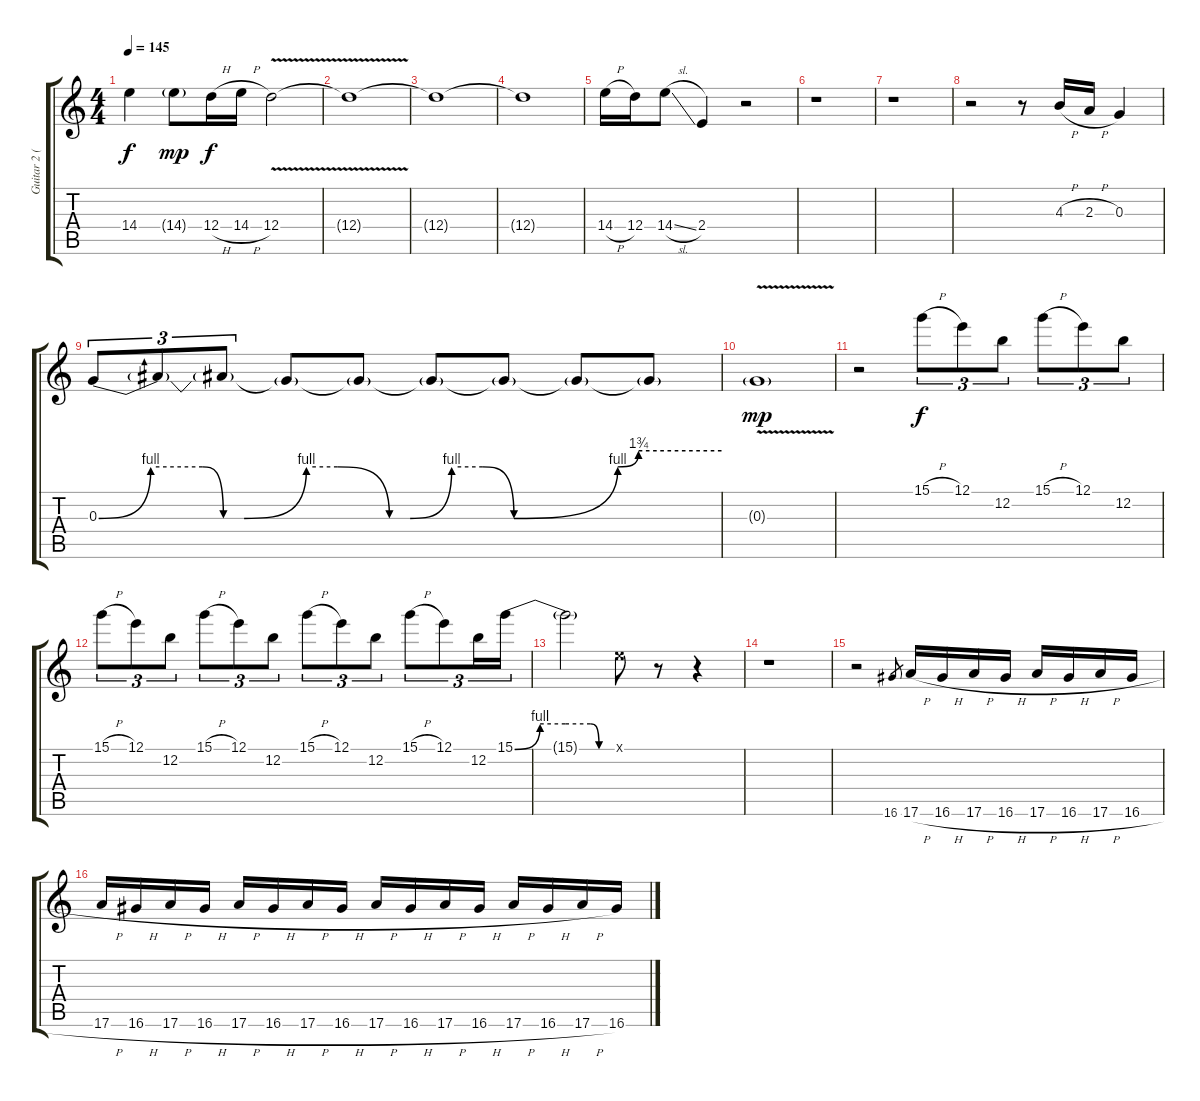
\track ("Guitar 2 (Page)" "Guitar 2 (") {instrument overdrivenguitar}
\staff {score tabs}
\tuning (E4 B3 G3 D3 A2 E2) {hide}
\ts (4 4)
\tempo 145
\clef g2
\ks c
14.4{t}.4{dy f} 14.4{g}.8{dy mp} 12.4{h}.16{dy f} 14.4{h}.16 12.4{v}.2 |
12.4{t}.1 |
12.4{t}.1 |
12.4{t}.1 |
14.4{h}.16 12.4.16 14.4{sl}.8 2.4.4 r.2 |
r.1 |
r.1 |
r.2 r.8 4.3{h}.16 2.3{h}.16 0.3.4 |
0.3{be (custom 0 0 5 4 10 4 12 0 14 0 20 4 23 4 28 0 30 0 34 4 37 4 40 0 50 4 52 7 60 7)}.8{tu (3 2)} 0.3{t}.8{tu (3 2)} 0.3{t}.8{tu (3 2)} 0.3{t}.8 0.3{t}.8 0.3{t}.8 0.3{t}.8 0.3{t}.8 0.3{t}.8 |
0.3{v g}.1{dy mp} |
r.2 15.1{h}.8{tu (3 2) dy f} 12.1.8{tu (3 2)} 12.2.8{tu (3 2)} 15.1{h}.8{tu (3 2)} 12.1.8{tu (3 2)} 12.2.8{tu (3 2)} |
15.1{h}.8{tu (3 2)} 12.1.8{tu (3 2)} 12.2.8{tu (3 2)} 15.1{h}.8{tu (3 2)} 12.1.8{tu (3 2)} 12.2.8{tu (3 2)} 15.1{h}.8{tu (3 2)} 12.1.8{tu (3 2)} 12.2.8{tu (3 2)} 15.1{h}.8{tu (3 2)} 12.1.8{tu (3 2)} 12.2.16{tu (3 2)} 15.1{be (custom 0 0 15 4 30 4 45 4 50 0 60 0)}.16{tu (3 2)} |
15.1{t}.2 0.1{x}.8 r.8 r.4 |
r.1 |
r.2 16.6.8{gr} 17.6{h}.16 16.6{h}.16 17.6{h}.16 16.6{h}.16 17.6{h}.16 16.6{h}.16 17.6{h}.16 16.6{h}.16 |
17.6{h}.16 16.6{h}.16 17.6{h}.16 16.6{h}.16 17.6{h}.16 16.6{h}.16 17.6{h}.16 16.6{h}.16 17.6{h}.16 16.6{h}.16 17.6{h}.16 16.6{h}.16 17.6{h}.16 16.6{h}.16 17.6{h}.16 16.6.16
